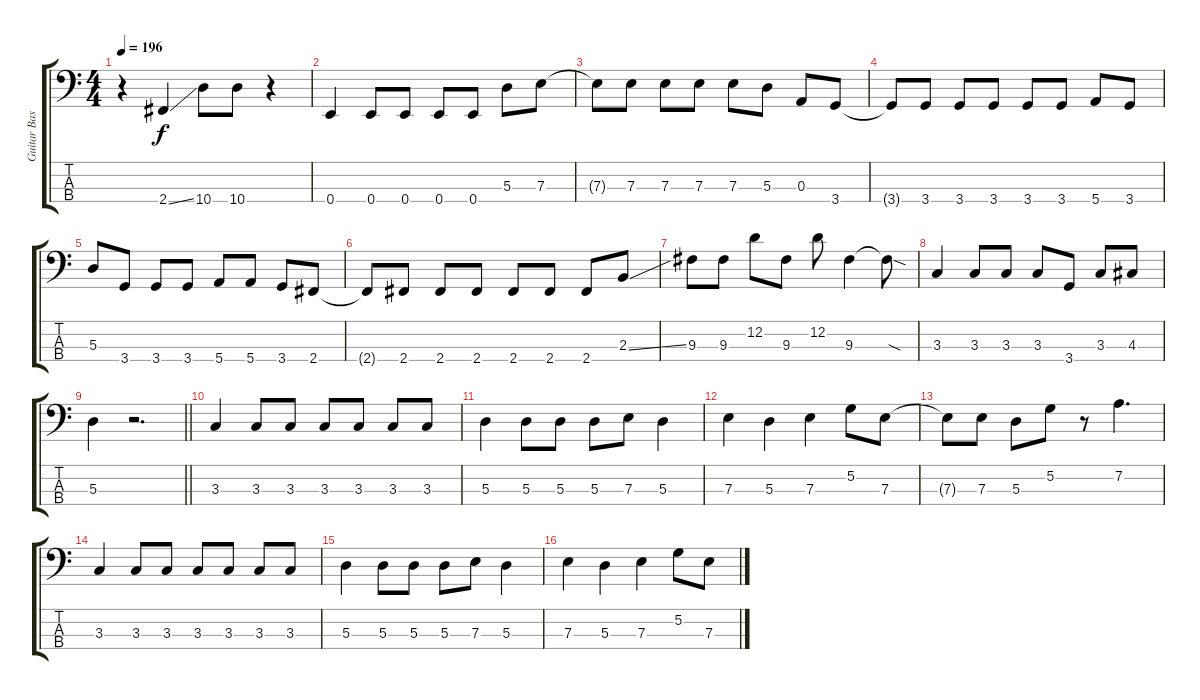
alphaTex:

\track ("Guitar Bass" "Guitar Bas") {instrument electricbassfinger}
\staff {score tabs}
\tuning (G2 D2 A1 E1) {hide}
\ts (4 4)
\tempo 196
\clef f4
\ks c
r.4{dy f} 2.4{ss}.4 10.4.8 10.4.8 r.4 |
0.4.4 0.4.8 0.4.8 0.4.8 0.4.8 5.3.8 7.3.8 |
7.3{t}.8 7.3.8 7.3.8 7.3.8 7.3.8 5.3.8 0.3.8 3.4.8 |
3.4{t}.8 3.4.8 3.4.8 3.4.8 3.4.8 3.4.8 5.4.8 3.4.8 |
5.3.8 3.4.8 3.4.8 3.4.8 5.4.8 5.4.8 3.4.8 2.4.8 |
2.4{t}.8 2.4.8 2.4.8 2.4.8 2.4.8 2.4.8 2.4.8 2.3{ss}.8 |
9.3.8 9.3.8 12.2.8 9.3.8 12.2.8 9.3.4 9.3{sod t}.8 |
3.3.4 3.3.8 3.3.8 3.3.8 3.4.8 3.3.8 4.3.8 |
\barLineRight lightlight
5.3.4 r.2{d} |
3.3.4 3.3.8 3.3.8 3.3.8 3.3.8 3.3.8 3.3.8 |
5.3.4 5.3.8 5.3.8 5.3.8 7.3.8 5.3.4 |
7.3.4 5.3.4 7.3.4 5.2.8 7.3.8 |
7.3{t}.8 7.3.8 5.3.8 5.2.8 r.8 7.2.4{d} |
3.3.4 3.3.8 3.3.8 3.3.8 3.3.8 3.3.8 3.3.8 |
5.3.4 5.3.8 5.3.8 5.3.8 7.3.8 5.3.4 |
7.3.4 5.3.4 7.3.4 5.2.8 7.3.8
